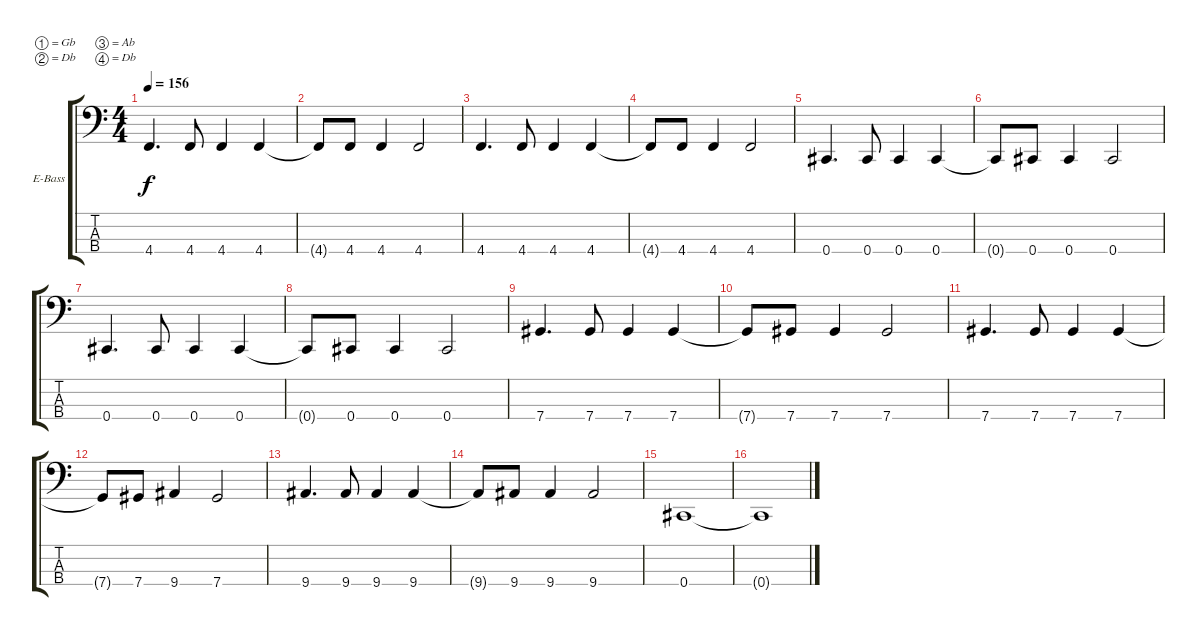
\defaultSystemsLayout 4
\bracketExtendMode groupsimilarinstruments
\firstSystemTrackNameOrientation horizontal
\otherSystemsTrackNameOrientation horizontal
\track ("Andrey Bahnew" "E-Bass") {instrument electricbassfinger}
\staff {score tabs}
\tuning (Gb2 Db2 Ab1 Db1)
\ts (4 4)
\tempo 156
\clef f4
\scale
0.333333
\ks c
4.4.4{d dy f} 4.4.8 4.4.4 4.4.4 |
\scale
0.333333 4.4{t}.8 4.4.8 4.4.4 4.4.2 |
\scale
0.333333 4.4.4{d} 4.4.8 4.4.4 4.4.4 |
\scale
0.333333 4.4{t}.8 4.4.8 4.4.4 4.4.2 |
\scale
0.333333 0.4.4{d} 0.4.8 0.4.4 0.4.4 |
\scale
0.333333 0.4{t}.8 0.4.8 0.4.4 0.4.2 |
\scale
0.333333 0.4.4{d} 0.4.8 0.4.4 0.4.4 |
\scale
0.333333 0.4{t}.8 0.4.8 0.4.4 0.4.2 |
\scale
0.333333 7.4.4{d} 7.4.8 7.4.4 7.4.4 |
\scale
0.333333 7.4{t}.8 7.4.8 7.4.4 7.4.2 |
\scale
0.333333 7.4.4{d} 7.4.8 7.4.4 7.4.4 |
\scale
0.333333 7.4{t}.8 7.4.8 9.4.4 7.4.2 |
\scale
0.333333 9.4.4{d} 9.4.8 9.4.4 9.4.4 |
\scale
0.333333 9.4{t}.8 9.4.8 9.4.4 9.4.2 |
\scale
0.333333 0.4.1 |
\scale
0.333333 0.4{t}.1
